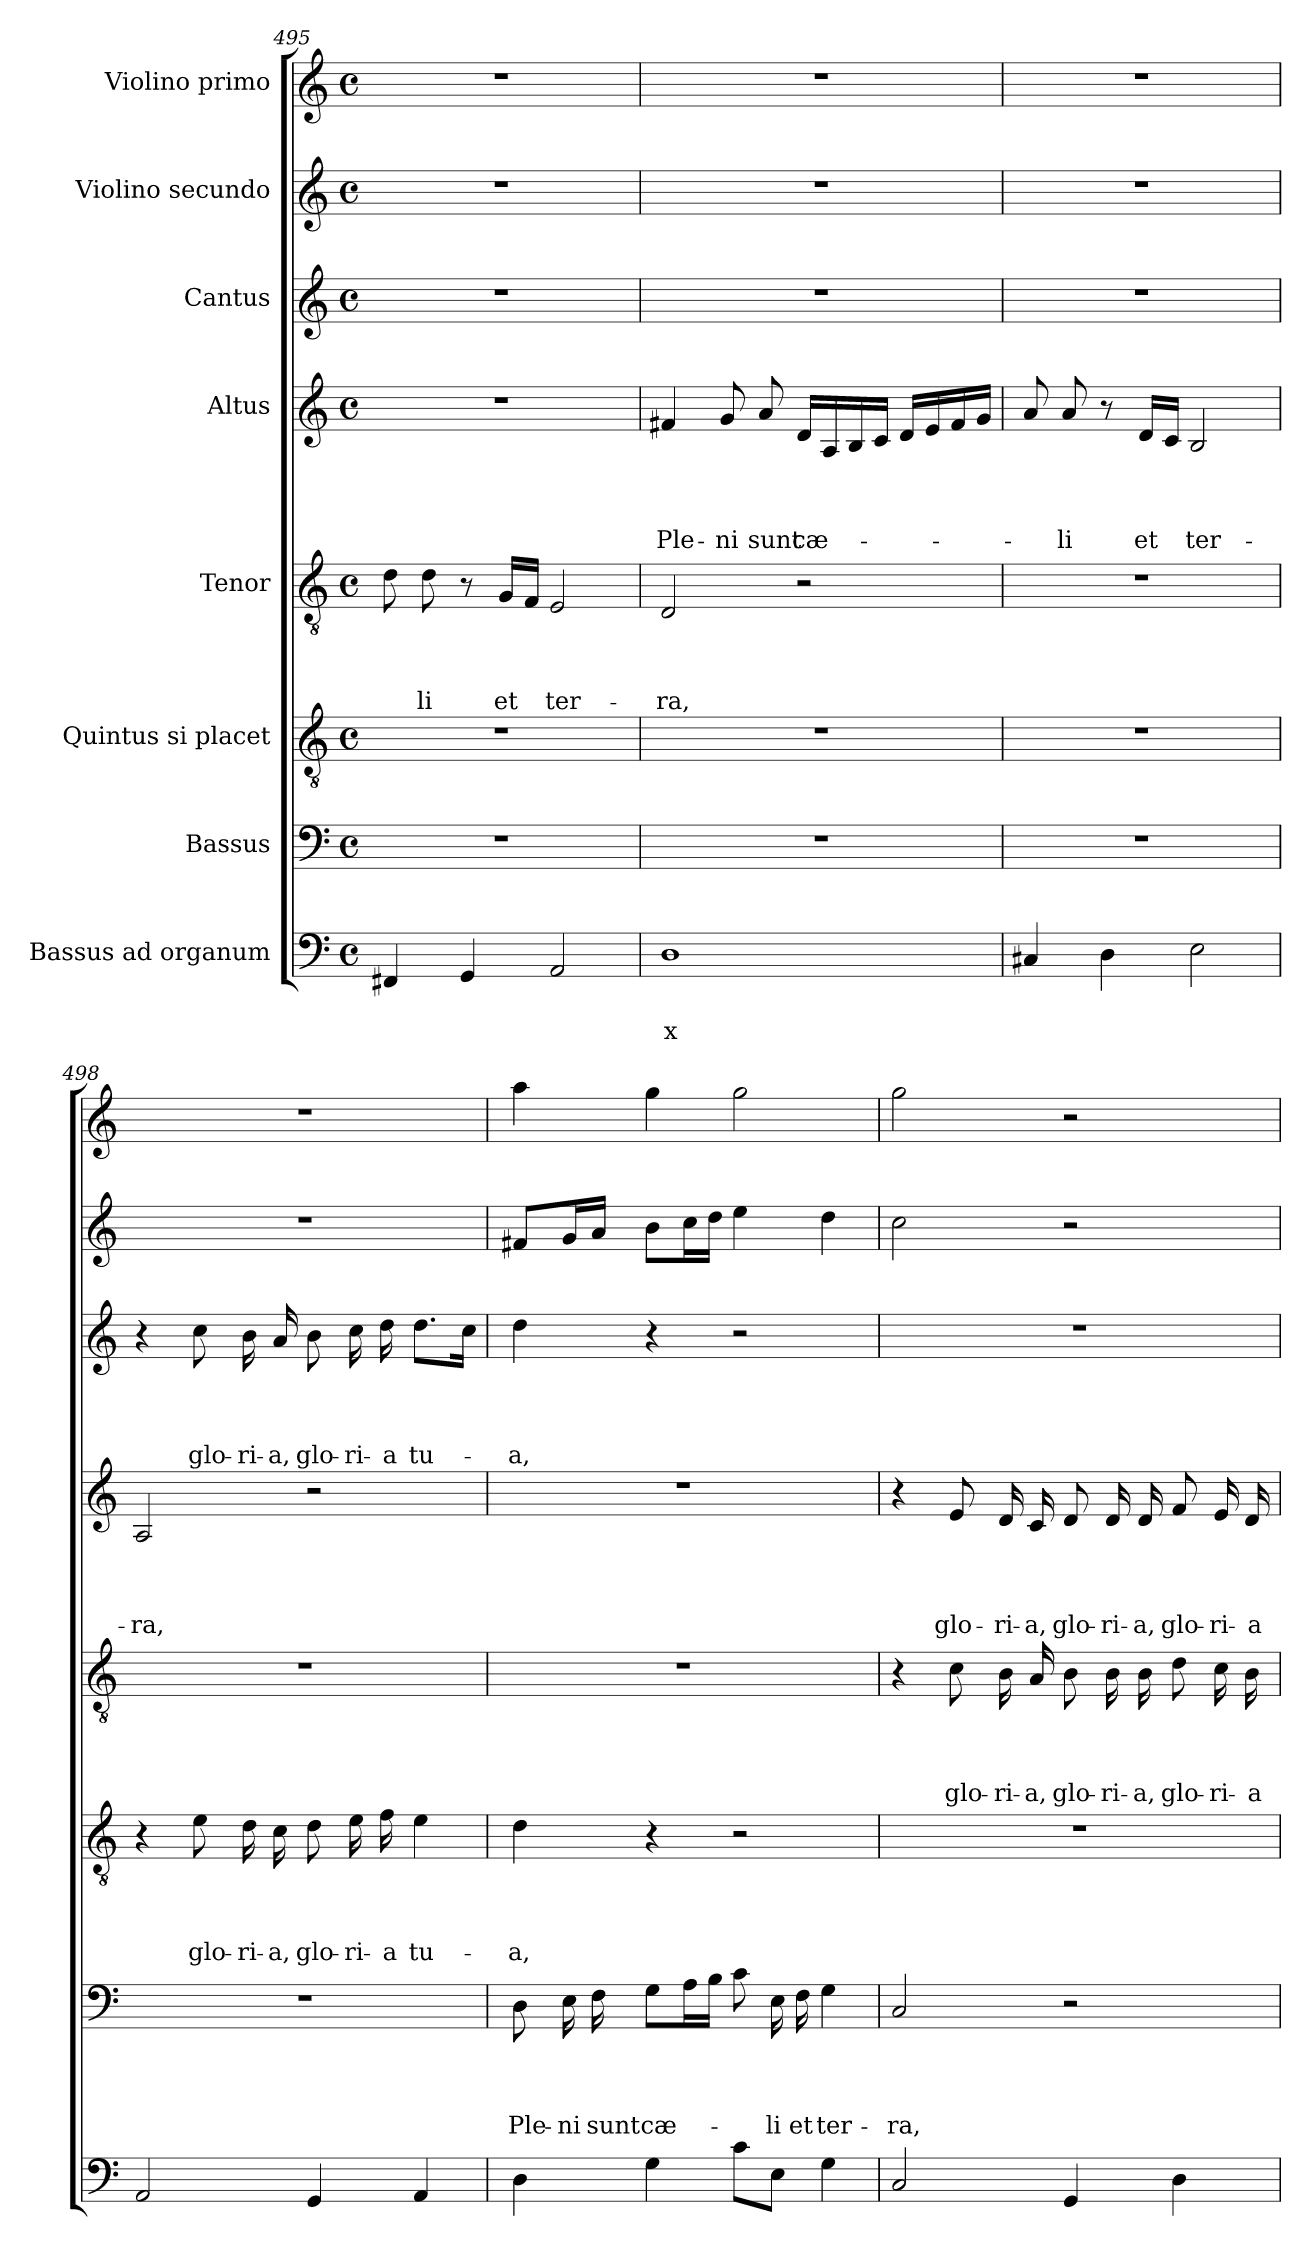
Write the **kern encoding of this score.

**kern	**text	**text	**kern	**text	**text	**text	**text	**kern	**text	**text	**text	**text	**kern	**text	**text	**text	**text	**kern	**text	**text	**text	**text	**kern	**text	**text	**text	**text	**kern	**kern
*part8	*part8	*part8	*part7	*part7	*part7	*part7	*part7	*part6	*part6	*part6	*part6	*part6	*part5	*part5	*part5	*part5	*part5	*part4	*part4	*part4	*part4	*part4	*part3	*part3	*part3	*part3	*part3	*part2	*part1
*staff8	*staff8	*staff8	*staff7	*staff7	*staff7	*staff7	*staff7	*staff6	*staff6	*staff6	*staff6	*staff6	*staff5	*staff5	*staff5	*staff5	*staff5	*staff4	*staff4	*staff4	*staff4	*staff4	*staff3	*staff3	*staff3	*staff3	*staff3	*staff2	*staff1
*I"Bassus ad organum	*	*	*I"Bassus	*	*	*	*	*I"Quintus si placet	*	*	*	*	*I"Tenor	*	*	*	*	*I"Altus	*	*	*	*	*I"Cantus	*	*	*	*	*I"Violino secundo	*I"Violino primo
*clefF4	*	*	*clefF4	*	*	*	*	*clefGv2	*	*	*	*	*clefGv2	*	*	*	*	*clefG2	*	*	*	*	*clefG2	*	*	*	*	*clefG2	*clefG2
*k[]	*	*	*k[]	*	*	*	*	*k[]	*	*	*	*	*k[]	*	*	*	*	*k[]	*	*	*	*	*k[]	*	*	*	*	*k[]	*k[]
*C:	*	*	*C:	*	*	*	*	*C:	*	*	*	*	*C:	*	*	*	*	*C:	*	*	*	*	*C:	*	*	*	*	*C:	*C:
*M4/4	*	*	*M4/4	*	*	*	*	*M4/4	*	*	*	*	*M4/4	*	*	*	*	*M4/4	*	*	*	*	*M4/4	*	*	*	*	*M4/4	*M4/4
*met(c)	*	*	*met(c)	*	*	*	*	*met(c)	*	*	*	*	*met(c)	*	*	*	*	*met(c)	*	*	*	*	*met(c)	*	*	*	*	*met(c)	*met(c)
=495	=495	=495	=495	=495	=495	=495	=495	=495	=495	=495	=495	=495	=495	=495	=495	=495	=495	=495	=495	=495	=495	=495	=495	=495	=495	=495	=495	=495	=495
4FF#X/	.	.	1r	.	.	.	.	1r	.	.	.	.	8d\	.	.	.	.	1r	.	.	.	.	1r	.	.	.	.	1r	1r
!	!	!	!	!	!	!	!	!	!	!	!	!	!	!	!	!	!LO:LY:b	!	!	!	!	!	!	!	!	!	!	!	!
.	.	.	.	.	.	.	.	.	.	.	.	.	8d\	.	.	.	-li	.	.	.	.	.	.	.	.	.	.	.	.
4GG/	.	.	.	.	.	.	.	.	.	.	.	.	8r	.	.	.	.	.	.	.	.	.	.	.	.	.	.	.	.
!	!	!	!	!	!	!	!	!	!	!	!	!	!	!	!	!	!LO:LY:b	!	!	!	!	!	!	!	!	!	!	!	!
.	.	.	.	.	.	.	.	.	.	.	.	.	16G/LL	.	.	.	et	.	.	.	.	.	.	.	.	.	.	.	.
.	.	.	.	.	.	.	.	.	.	.	.	.	16F/JJ	.	.	.	.	.	.	.	.	.	.	.	.	.	.	.	.
!	!	!	!	!	!	!	!	!	!	!	!	!	!	!	!	!	!LO:LY:b	!	!	!	!	!	!	!	!	!	!	!	!
2AA/	.	.	.	.	.	.	.	.	.	.	.	.	2E/	.	.	.	ter-	.	.	.	.	.	.	.	.	.	.	.	.
=496	=496	=496	=496	=496	=496	=496	=496	=496	=496	=496	=496	=496	=496	=496	=496	=496	=496	=496	=496	=496	=496	=496	=496	=496	=496	=496	=496	=496	=496
!	!	!LO:LY:b	!	!	!	!	!	!	!	!	!	!	!	!	!	!	!LO:LY:b	!	!	!	!	!LO:LY:b	!	!	!	!	!	!	!
1D	.	x	1r	.	.	.	.	1r	.	.	.	.	2D/	.	.	.	-ra,	4f#X/	.	.	.	Ple-	1r	.	.	.	.	1r	1r
!	!	!	!	!	!	!	!	!	!	!	!	!	!	!	!	!	!	!	!	!	!	!LO:LY:b	!	!	!	!	!	!	!
.	.	.	.	.	.	.	.	.	.	.	.	.	.	.	.	.	.	8g/	.	.	.	-ni	.	.	.	.	.	.	.
!	!	!	!	!	!	!	!	!	!	!	!	!	!	!	!	!	!	!	!	!	!	!LO:LY:b	!	!	!	!	!	!	!
.	.	.	.	.	.	.	.	.	.	.	.	.	.	.	.	.	.	8a/	.	.	.	sunt	.	.	.	.	.	.	.
!	!	!	!	!	!	!	!	!	!	!	!	!	!	!	!	!	!	!	!	!	!	!LO:LY:b	!	!	!	!	!	!	!
.	.	.	.	.	.	.	.	.	.	.	.	.	2r	.	.	.	.	16d/LL	.	.	.	cæ-	.	.	.	.	.	.	.
.	.	.	.	.	.	.	.	.	.	.	.	.	.	.	.	.	.	16A/	.	.	.	.	.	.	.	.	.	.	.
.	.	.	.	.	.	.	.	.	.	.	.	.	.	.	.	.	.	16B/	.	.	.	.	.	.	.	.	.	.	.
.	.	.	.	.	.	.	.	.	.	.	.	.	.	.	.	.	.	16c/JJ	.	.	.	.	.	.	.	.	.	.	.
.	.	.	.	.	.	.	.	.	.	.	.	.	.	.	.	.	.	16d/LL	.	.	.	.	.	.	.	.	.	.	.
.	.	.	.	.	.	.	.	.	.	.	.	.	.	.	.	.	.	16e/	.	.	.	.	.	.	.	.	.	.	.
.	.	.	.	.	.	.	.	.	.	.	.	.	.	.	.	.	.	16f#/	.	.	.	.	.	.	.	.	.	.	.
.	.	.	.	.	.	.	.	.	.	.	.	.	.	.	.	.	.	16g/JJ	.	.	.	.	.	.	.	.	.	.	.
=497	=497	=497	=497	=497	=497	=497	=497	=497	=497	=497	=497	=497	=497	=497	=497	=497	=497	=497	=497	=497	=497	=497	=497	=497	=497	=497	=497	=497	=497
4C#X/	.	.	1r	.	.	.	.	1r	.	.	.	.	1r	.	.	.	.	8a/	.	.	.	.	1r	.	.	.	.	1r	1r
!	!	!	!	!	!	!	!	!	!	!	!	!	!	!	!	!	!	!	!	!	!	!LO:LY:b	!	!	!	!	!	!	!
.	.	.	.	.	.	.	.	.	.	.	.	.	.	.	.	.	.	8a/	.	.	.	-li	.	.	.	.	.	.	.
4D\	.	.	.	.	.	.	.	.	.	.	.	.	.	.	.	.	.	8r	.	.	.	.	.	.	.	.	.	.	.
!	!	!	!	!	!	!	!	!	!	!	!	!	!	!	!	!	!	!	!	!	!	!LO:LY:b	!	!	!	!	!	!	!
.	.	.	.	.	.	.	.	.	.	.	.	.	.	.	.	.	.	16d/LL	.	.	.	et	.	.	.	.	.	.	.
.	.	.	.	.	.	.	.	.	.	.	.	.	.	.	.	.	.	16c/JJ	.	.	.	.	.	.	.	.	.	.	.
!	!	!	!	!	!	!	!	!	!	!	!	!	!	!	!	!	!	!	!	!	!	!LO:LY:b	!	!	!	!	!	!	!
2E\	.	.	.	.	.	.	.	.	.	.	.	.	.	.	.	.	.	2B/	.	.	.	ter-	.	.	.	.	.	.	.
!!LO:PB:g=z
=498	=498	=498	=498	=498	=498	=498	=498	=498	=498	=498	=498	=498	=498	=498	=498	=498	=498	=498	=498	=498	=498	=498	=498	=498	=498	=498	=498	=498	=498
!	!	!	!	!	!	!	!	!	!	!	!	!	!	!	!	!	!	!	!	!	!	!LO:LY:b	!	!	!	!	!	!	!
2AA/	.	.	1r	.	.	.	.	4r	.	.	.	.	1r	.	.	.	.	2A/	.	.	.	-ra,	4r	.	.	.	.	1r	1r
!	!	!	!	!	!	!	!	!	!	!	!	!LO:LY:b	!	!	!	!	!	!	!	!	!	!	!	!	!	!	!LO:LY:b	!	!
.	.	.	.	.	.	.	.	8e\	.	.	.	glo-	.	.	.	.	.	.	.	.	.	.	8cc\	.	.	.	glo-	.	.
!	!	!	!	!	!	!	!	!	!	!	!	!LO:LY:b	!	!	!	!	!	!	!	!	!	!	!	!	!	!	!LO:LY:b	!	!
.	.	.	.	.	.	.	.	16d\	.	.	.	-ri-	.	.	.	.	.	.	.	.	.	.	16b\	.	.	.	-ri-	.	.
!	!	!	!	!	!	!	!	!	!	!	!	!LO:LY:b	!	!	!	!	!	!	!	!	!	!	!	!	!	!	!LO:LY:b	!	!
.	.	.	.	.	.	.	.	16c\	.	.	.	-a,	.	.	.	.	.	.	.	.	.	.	16a/	.	.	.	-a,	.	.
!	!	!	!	!	!	!	!	!	!	!	!	!LO:LY:b	!	!	!	!	!	!	!	!	!	!	!	!	!	!	!LO:LY:b	!	!
4GG/	.	.	.	.	.	.	.	8d\	.	.	.	glo-	.	.	.	.	.	2r	.	.	.	.	8b\	.	.	.	glo-	.	.
!	!	!	!	!	!	!	!	!	!	!	!	!LO:LY:b	!	!	!	!	!	!	!	!	!	!	!	!	!	!	!LO:LY:b	!	!
.	.	.	.	.	.	.	.	16e\	.	.	.	-ri-	.	.	.	.	.	.	.	.	.	.	16cc\	.	.	.	-ri-	.	.
!	!	!	!	!	!	!	!	!	!	!	!	!LO:LY:b	!	!	!	!	!	!	!	!	!	!	!	!	!	!	!LO:LY:b	!	!
.	.	.	.	.	.	.	.	16f\	.	.	.	-a	.	.	.	.	.	.	.	.	.	.	16dd\	.	.	.	-a	.	.
!	!	!	!	!	!	!	!	!	!	!	!	!LO:LY:b	!	!	!	!	!	!	!	!	!	!	!	!	!	!	!LO:LY:b	!	!
4AA/	.	.	.	.	.	.	.	4e\	.	.	.	tu-	.	.	.	.	.	.	.	.	.	.	8.dd\L	.	.	.	tu-	.	.
.	.	.	.	.	.	.	.	.	.	.	.	.	.	.	.	.	.	.	.	.	.	.	16cc\Jk	.	.	.	.	.	.
=499	=499	=499	=499	=499	=499	=499	=499	=499	=499	=499	=499	=499	=499	=499	=499	=499	=499	=499	=499	=499	=499	=499	=499	=499	=499	=499	=499	=499	=499
!	!	!	!	!	!	!	!LO:LY:b	!	!	!	!	!LO:LY:b	!	!	!	!	!	!	!	!	!	!	!	!	!	!	!LO:LY:b	!	!
4D\	.	.	8D\	.	.	.	Ple-	4d\	.	.	.	-a,	1r	.	.	.	.	1r	.	.	.	.	4dd\	.	.	.	-a,	8f#X/L	4aa\
!	!	!	!	!	!	!	!LO:LY:b	!	!	!	!	!	!	!	!	!	!	!	!	!	!	!	!	!	!	!	!	!	!
.	.	.	16E\	.	.	.	-ni	.	.	.	.	.	.	.	.	.	.	.	.	.	.	.	.	.	.	.	.	16g/L	.
!	!	!	!	!	!	!	!LO:LY:b	!	!	!	!	!	!	!	!	!	!	!	!	!	!	!	!	!	!	!	!	!	!
.	.	.	16F\	.	.	.	sunt	.	.	.	.	.	.	.	.	.	.	.	.	.	.	.	.	.	.	.	.	16a/JJ	.
!	!	!	!	!	!	!	!LO:LY:b	!	!	!	!	!	!	!	!	!	!	!	!	!	!	!	!	!	!	!	!	!	!
4G\	.	.	8G\L	.	.	.	cæ-	4r	.	.	.	.	.	.	.	.	.	.	.	.	.	.	4r	.	.	.	.	8b\L	4gg\
.	.	.	16A\L	.	.	.	.	.	.	.	.	.	.	.	.	.	.	.	.	.	.	.	.	.	.	.	.	16cc\L	.
.	.	.	16B\JJ	.	.	.	.	.	.	.	.	.	.	.	.	.	.	.	.	.	.	.	.	.	.	.	.	16dd\JJ	.
8c\L	.	.	8c\	.	.	.	.	2r	.	.	.	.	.	.	.	.	.	.	.	.	.	.	2r	.	.	.	.	4ee\	2gg\
!	!	!	!	!	!	!	!LO:LY:b	!	!	!	!	!	!	!	!	!	!	!	!	!	!	!	!	!	!	!	!	!	!
8E\J	.	.	16E\	.	.	.	-li	.	.	.	.	.	.	.	.	.	.	.	.	.	.	.	.	.	.	.	.	.	.
!	!	!	!	!	!	!	!LO:LY:b	!	!	!	!	!	!	!	!	!	!	!	!	!	!	!	!	!	!	!	!	!	!
.	.	.	16F\	.	.	.	et	.	.	.	.	.	.	.	.	.	.	.	.	.	.	.	.	.	.	.	.	.	.
!	!	!	!	!	!	!	!LO:LY:b	!	!	!	!	!	!	!	!	!	!	!	!	!	!	!	!	!	!	!	!	!	!
4G\	.	.	4G\	.	.	.	ter-	.	.	.	.	.	.	.	.	.	.	.	.	.	.	.	.	.	.	.	.	4dd\	.
=500	=500	=500	=500	=500	=500	=500	=500	=500	=500	=500	=500	=500	=500	=500	=500	=500	=500	=500	=500	=500	=500	=500	=500	=500	=500	=500	=500	=500	=500
!	!	!	!	!	!	!	!LO:LY:b	!	!	!	!	!	!	!	!	!	!	!	!	!	!	!	!	!	!	!	!	!	!
2C/	.	.	2C/	.	.	.	-ra,	1r	.	.	.	.	4r	.	.	.	.	4r	.	.	.	.	1r	.	.	.	.	2cc\	2gg\
!	!	!	!	!	!	!	!	!	!	!	!	!	!	!	!	!	!LO:LY:b	!	!	!	!	!LO:LY:b	!	!	!	!	!	!	!
.	.	.	.	.	.	.	.	.	.	.	.	.	8c\	.	.	.	glo-	8e/	.	.	.	glo-	.	.	.	.	.	.	.
!	!	!	!	!	!	!	!	!	!	!	!	!	!	!	!	!	!LO:LY:b	!	!	!	!	!LO:LY:b	!	!	!	!	!	!	!
.	.	.	.	.	.	.	.	.	.	.	.	.	16B\	.	.	.	-ri-	16d/	.	.	.	-ri-	.	.	.	.	.	.	.
!	!	!	!	!	!	!	!	!	!	!	!	!	!	!	!	!	!LO:LY:b	!	!	!	!	!LO:LY:b	!	!	!	!	!	!	!
.	.	.	.	.	.	.	.	.	.	.	.	.	16A/	.	.	.	-a,	16c/	.	.	.	-a,	.	.	.	.	.	.	.
!	!	!	!	!	!	!	!	!	!	!	!	!	!	!	!	!	!LO:LY:b	!	!	!	!	!LO:LY:b	!	!	!	!	!	!	!
4GG/	.	.	2r	.	.	.	.	.	.	.	.	.	8B\	.	.	.	glo-	8d/	.	.	.	glo-	.	.	.	.	.	2r	2r
!	!	!	!	!	!	!	!	!	!	!	!	!	!	!	!	!	!LO:LY:b	!	!	!	!	!LO:LY:b	!	!	!	!	!	!	!
.	.	.	.	.	.	.	.	.	.	.	.	.	16B\	.	.	.	-ri-	16d/	.	.	.	-ri-	.	.	.	.	.	.	.
!	!	!	!	!	!	!	!	!	!	!	!	!	!	!	!	!	!LO:LY:b	!	!	!	!	!LO:LY:b	!	!	!	!	!	!	!
.	.	.	.	.	.	.	.	.	.	.	.	.	16B\	.	.	.	-a,	16d/	.	.	.	-a,	.	.	.	.	.	.	.
!	!	!	!	!	!	!	!	!	!	!	!	!	!	!	!	!	!LO:LY:b	!	!	!	!	!LO:LY:b	!	!	!	!	!	!	!
4D\	.	.	.	.	.	.	.	.	.	.	.	.	8d\	.	.	.	glo-	8f/	.	.	.	glo-	.	.	.	.	.	.	.
!	!	!	!	!	!	!	!	!	!	!	!	!	!	!	!	!	!LO:LY:b	!	!	!	!	!LO:LY:b	!	!	!	!	!	!	!
.	.	.	.	.	.	.	.	.	.	.	.	.	16c\	.	.	.	-ri-	16e/	.	.	.	-ri-	.	.	.	.	.	.	.
!	!	!	!	!	!	!	!	!	!	!	!	!	!	!	!	!	!LO:LY:b	!	!	!	!	!LO:LY:b	!	!	!	!	!	!	!
.	.	.	.	.	.	.	.	.	.	.	.	.	16B\	.	.	.	-a	16d/	.	.	.	-a	.	.	.	.	.	.	.
=	=	=	=	=	=	=	=	=	=	=	=	=	=	=	=	=	=	=	=	=	=	=	=	=	=	=	=	=	=
*-	*-	*-	*-	*-	*-	*-	*-	*-	*-	*-	*-	*-	*-	*-	*-	*-	*-	*-	*-	*-	*-	*-	*-	*-	*-	*-	*-	*-	*-
